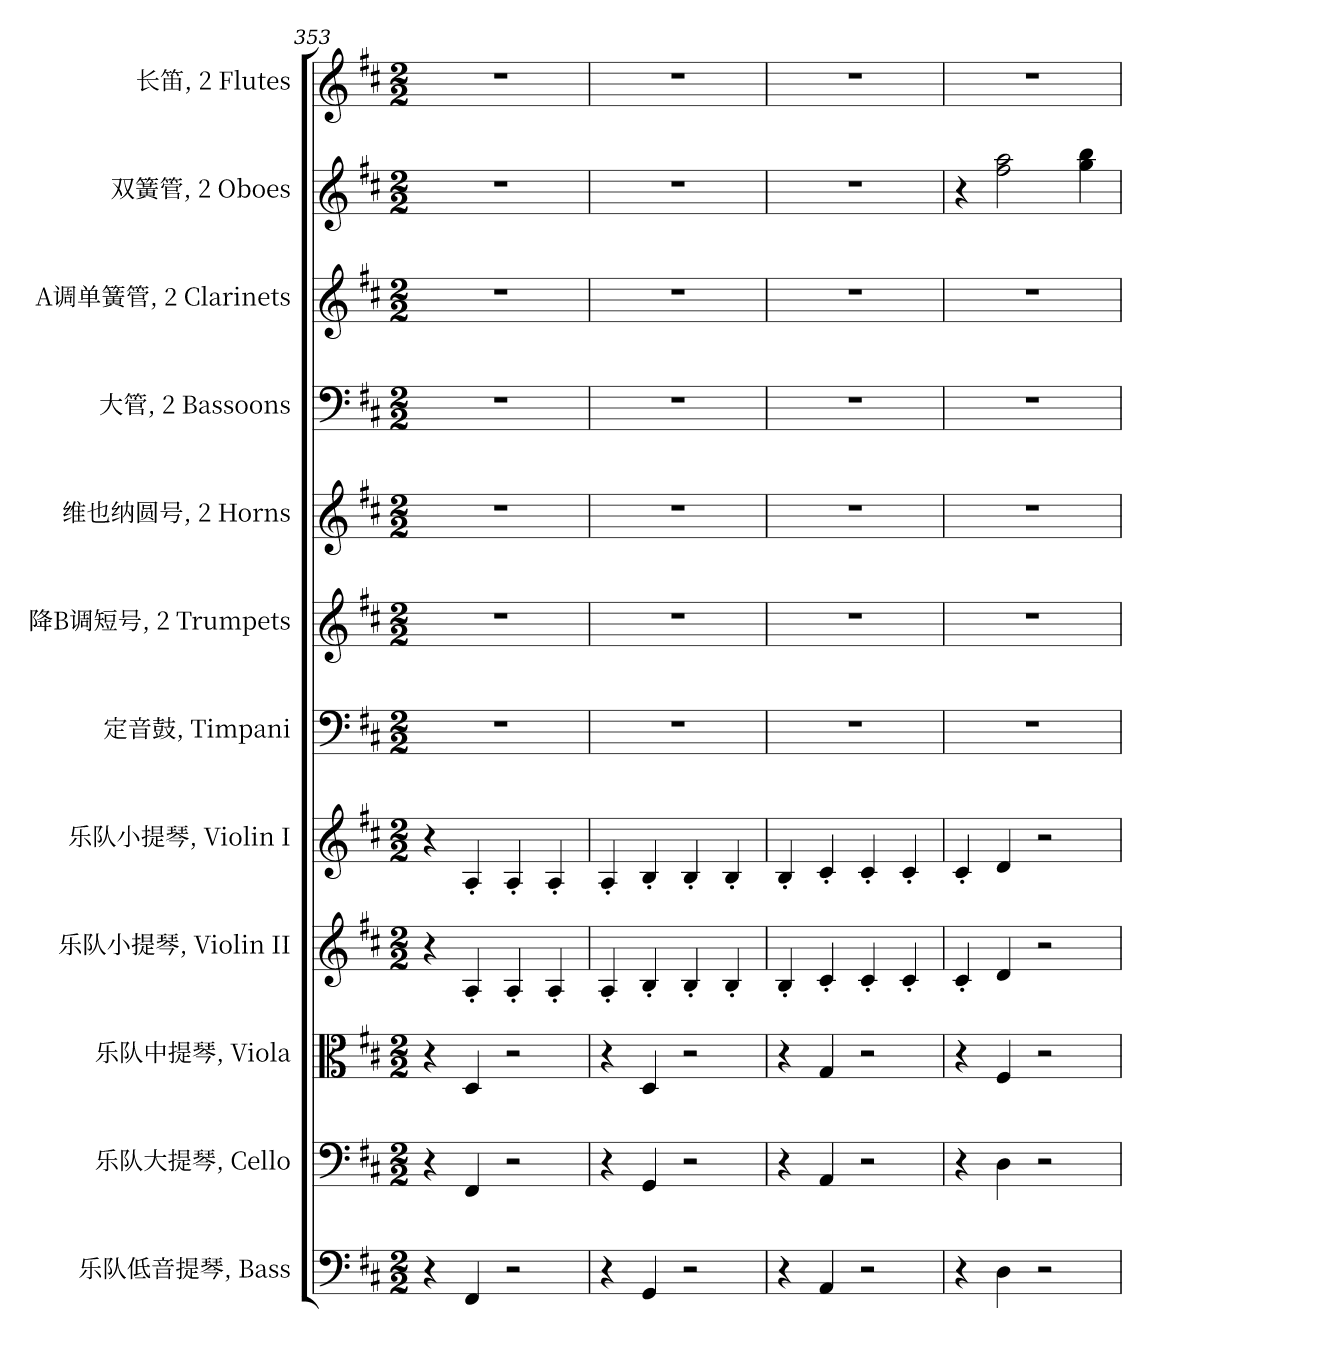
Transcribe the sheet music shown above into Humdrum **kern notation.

**kern	**kern	**kern	**kern	**kern	**kern	**kern	**kern	**kern	**kern	**kern	**kern
*part12	*part11	*part10	*part9	*part8	*part7	*part6	*part5	*part4	*part3	*part2	*part1
*staff12	*staff11	*staff10	*staff9	*staff8	*staff7	*staff6	*staff5	*staff4	*staff3	*staff2	*staff1
*I"乐队低音提琴, Bass	*I"乐队大提琴, Cello	*I"乐队中提琴, Viola	*I"乐队小提琴, Violin II	*I"乐队小提琴, Violin I	*I"定音鼓, Timpani	*I"降B调短号, 2 Trumpets	*I"维也纳圆号, 2 Horns	*I"大管, 2 Bassoons	*I"A调单簧管, 2 Clarinets	*I"双簧管, 2 Oboes	*I"长笛, 2 Flutes
*	*	*	*	*	*I'Timp.	*	*	*I'Bsn.	*I'A Cl.	*I'Ob.	*I'Fl.
*clefF4	*clefF4	*clefC3	*clefG2	*clefG2	*clefF4	*clefG2	*clefG2	*clefF4	*clefG2	*clefG2	*clefG2
*ITrd7c12	*	*	*	*	*	*ITrd1c2	*ITrd4c7	*	*ITrd2c3	*	*
*k[f#c#]	*k[f#c#]	*k[f#c#]	*k[f#c#]	*k[f#c#]	*k[f#c#]	*k[]	*k[f#]	*k[f#c#]	*k[f#c#g#d#a#]	*k[f#c#]	*k[f#c#]
*M2/2	*M2/2	*M2/2	*M2/2	*M2/2	*M2/2	*M2/2	*M2/2	*M2/2	*M2/2	*M2/2	*M2/2
=353	=353	=353	=353	=353	=353	=353	=353	=353	=353	=353	=353
4r	4r	4r	4r	4r	1r	1r	1r	1r	1r	1r	1r
4FFF#/	4FF#/	4D/	4A'/	4A'/	.	.	.	.	.	.	.
2r	2r	2r	4A'/	4A'/	.	.	.	.	.	.	.
.	.	.	4A'/	4A'/	.	.	.	.	.	.	.
=354	=354	=354	=354	=354	=354	=354	=354	=354	=354	=354	=354
4r	4r	4r	4A'/	4A'/	1r	1r	1r	1r	1r	1r	1r
4GGG/	4GG/	4D/	4B'/	4B'/	.	.	.	.	.	.	.
2r	2r	2r	4B'/	4B'/	.	.	.	.	.	.	.
.	.	.	4B'/	4B'/	.	.	.	.	.	.	.
!!LO:PB:g=z
=355	=355	=355	=355	=355	=355	=355	=355	=355	=355	=355	=355
4r	4r	4r	4B'/	4B'/	1r	1r	1r	1r	1r	1r	1r
4AAA/	4AA/	4G/	4c#'/	4c#'/	.	.	.	.	.	.	.
2r	2r	2r	4c#'/	4c#'/	.	.	.	.	.	.	.
.	.	.	4c#'/	4c#'/	.	.	.	.	.	.	.
=356	=356	=356	=356	=356	=356	=356	=356	=356	=356	=356	=356
4r	4r	4r	4c#'/	4c#'/	1r	1r	1r	1r	1r	4r	1r
4DD\	4D\	4F#/	4d/	4d/	.	.	.	.	.	2ff#\ 2aa\	.
2r	2r	2r	2r	2r	.	.	.	.	.	.	.
.	.	.	.	.	.	.	.	.	.	4gg\ 4bb\	.
=	=	=	=	=	=	=	=	=	=	=	=
*-	*-	*-	*-	*-	*-	*-	*-	*-	*-	*-	*-
